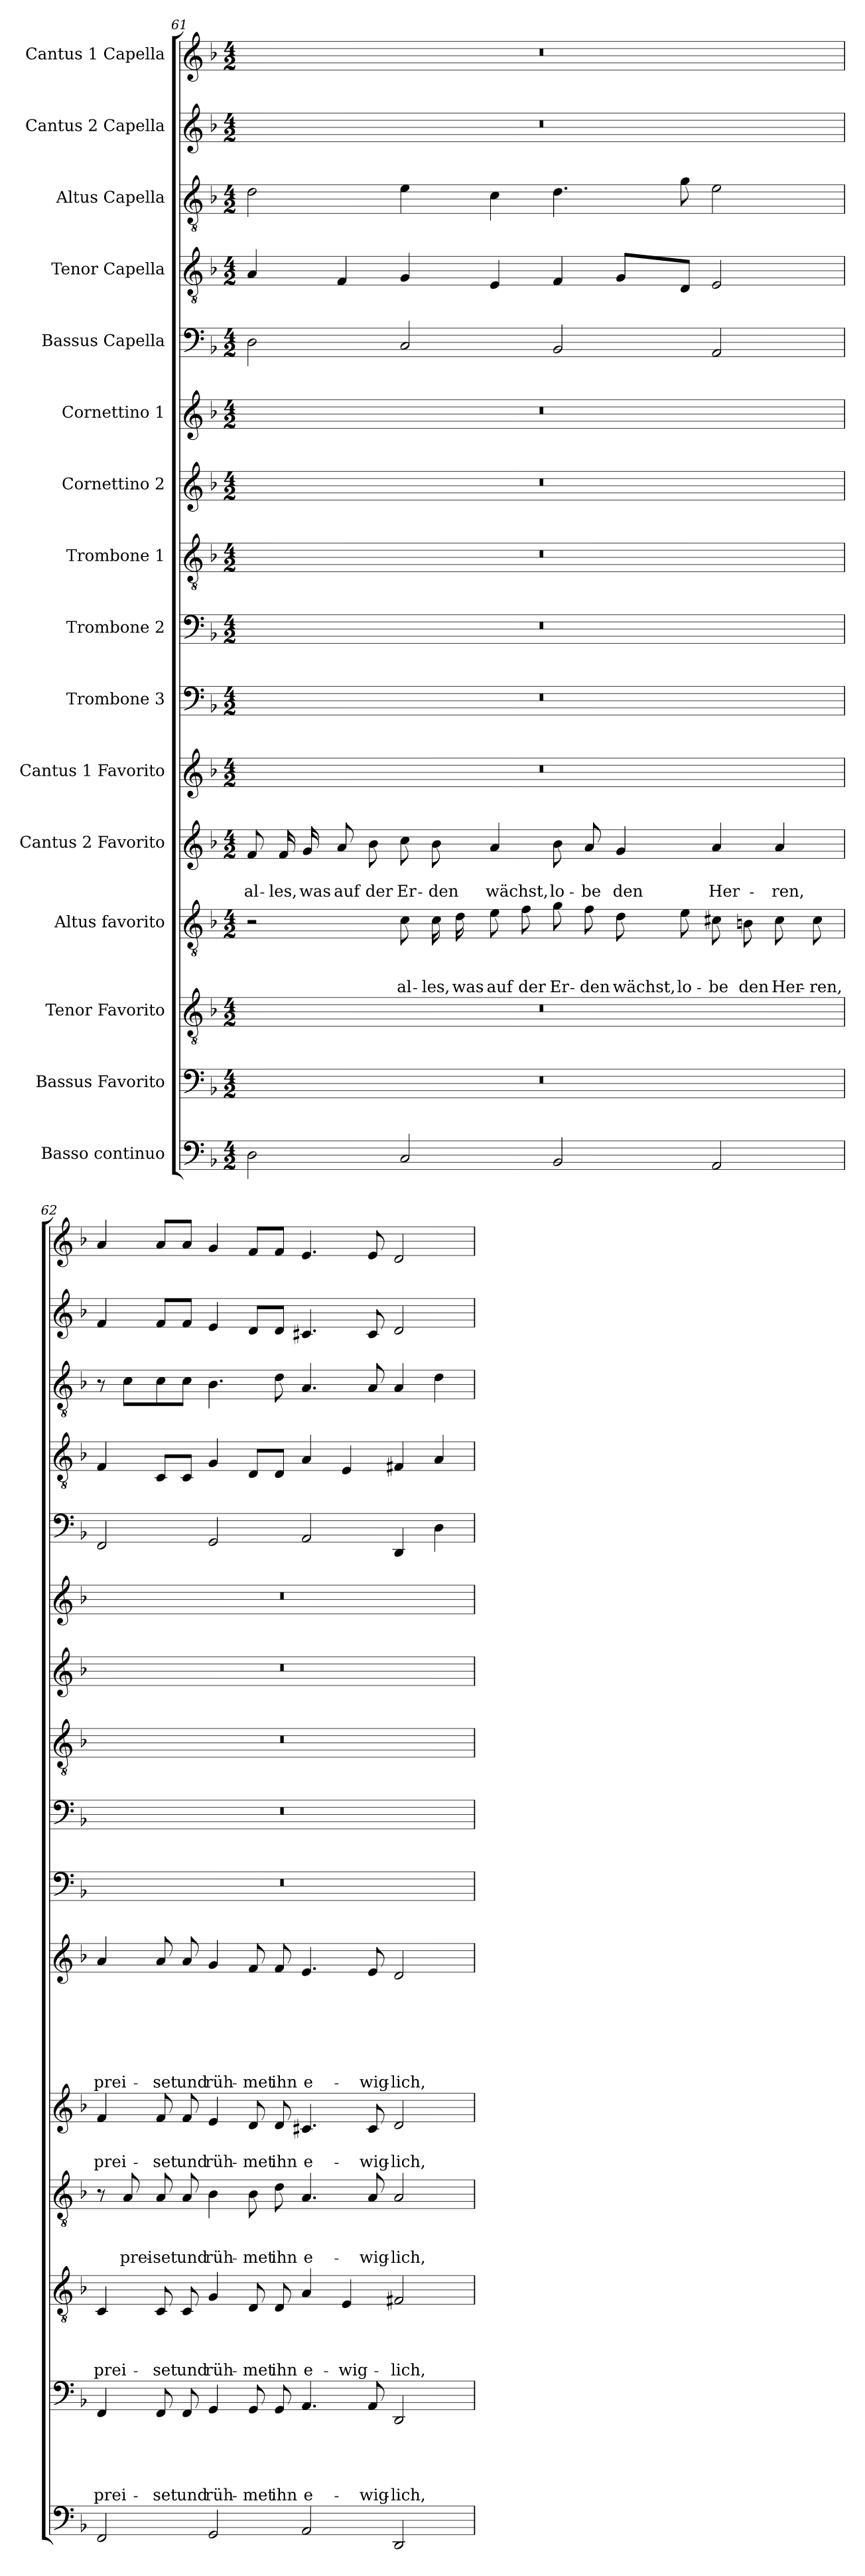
**kern	**kern	**text	**text	**text	**text	**text	**kern	**text	**text	**text	**text	**kern	**text	**text	**text	**kern	**text	**text	**kern	**text	**text	**text	**text	**text	**text	**text	**kern	**kern	**kern	**kern	**kern	**kern	**kern	**kern	**kern	**kern
*part16	*part15	*part15	*part15	*part15	*part15	*part15	*part14	*part14	*part14	*part14	*part14	*part13	*part13	*part13	*part13	*part12	*part12	*part12	*part11	*part11	*part11	*part11	*part11	*part11	*part11	*part11	*part10	*part9	*part8	*part7	*part6	*part5	*part4	*part3	*part2	*part1
*staff16	*staff15	*staff15	*staff15	*staff15	*staff15	*staff15	*staff14	*staff14	*staff14	*staff14	*staff14	*staff13	*staff13	*staff13	*staff13	*staff12	*staff12	*staff12	*staff11	*staff11	*staff11	*staff11	*staff11	*staff11	*staff11	*staff11	*staff10	*staff9	*staff8	*staff7	*staff6	*staff5	*staff4	*staff3	*staff2	*staff1
*I"Basso continuo	*I"Bassus Favorito	*	*	*	*	*	*I"Tenor Favorito	*	*	*	*	*I"Altus favorito	*	*	*	*I"Cantus 2 Favorito	*	*	*I"Cantus 1 Favorito	*	*	*	*	*	*	*	*I"Trombone 3	*I"Trombone 2	*I"Trombone 1	*I"Cornettino 2	*I"Cornettino 1	*I"Bassus Capella	*I"Tenor Capella	*I"Altus Capella	*I"Cantus 2 Capella	*I"Cantus 1 Capella
*clefF4	*clefF4	*	*	*	*	*	*clefGv2	*	*	*	*	*clefGv2	*	*	*	*clefG2	*	*	*clefG2	*	*	*	*	*	*	*	*clefF4	*clefF4	*clefGv2	*clefG2	*clefG2	*clefF4	*clefGv2	*clefGv2	*clefG2	*clefG2
*k[b-]	*k[b-]	*	*	*	*	*	*k[b-]	*	*	*	*	*k[b-]	*	*	*	*k[b-]	*	*	*k[b-]	*	*	*	*	*	*	*	*k[b-]	*k[b-]	*k[b-]	*k[b-]	*k[b-]	*k[b-]	*k[b-]	*k[b-]	*k[b-]	*k[b-]
*F:	*F:	*	*	*	*	*	*F:	*	*	*	*	*F:	*	*	*	*F:	*	*	*F:	*	*	*	*	*	*	*	*F:	*F:	*F:	*F:	*F:	*F:	*F:	*F:	*F:	*F:
*M4/2	*M4/2	*	*	*	*	*	*M4/2	*	*	*	*	*M4/2	*	*	*	*M4/2	*	*	*M4/2	*	*	*	*	*	*	*	*M4/2	*M4/2	*M4/2	*M4/2	*M4/2	*M4/2	*M4/2	*M4/2	*M4/2	*M4/2
=61	=61	=61	=61	=61	=61	=61	=61	=61	=61	=61	=61	=61	=61	=61	=61	=61	=61	=61	=61	=61	=61	=61	=61	=61	=61	=61	=61	=61	=61	=61	=61	=61	=61	=61	=61	=61
!	!	!	!	!	!	!	!	!	!	!	!	!	!	!	!	!	!	!LO:LY:b	!	!	!	!	!	!	!	!	!	!	!	!	!	!	!	!	!	!
2D\	0r	.	.	.	.	.	0r	.	.	.	.	2r	.	.	.	8f/	.	al-	0r	.	.	.	.	.	.	.	0r	0r	0r	0r	0r	2D\	4A/	2d\	0r	0r
!	!	!	!	!	!	!	!	!	!	!	!	!	!	!	!	!	!	!LO:LY:b	!	!	!	!	!	!	!	!	!	!	!	!	!	!	!	!	!	!
.	.	.	.	.	.	.	.	.	.	.	.	.	.	.	.	16f/	.	-les,	.	.	.	.	.	.	.	.	.	.	.	.	.	.	.	.	.	.
!	!	!	!	!	!	!	!	!	!	!	!	!	!	!	!	!	!	!LO:LY:b	!	!	!	!	!	!	!	!	!	!	!	!	!	!	!	!	!	!
.	.	.	.	.	.	.	.	.	.	.	.	.	.	.	.	16g/	.	was	.	.	.	.	.	.	.	.	.	.	.	.	.	.	.	.	.	.
!	!	!	!	!	!	!	!	!	!	!	!	!	!	!	!	!	!	!LO:LY:b	!	!	!	!	!	!	!	!	!	!	!	!	!	!	!	!	!	!
.	.	.	.	.	.	.	.	.	.	.	.	.	.	.	.	8a/	.	auf	.	.	.	.	.	.	.	.	.	.	.	.	.	.	4F/	.	.	.
!	!	!	!	!	!	!	!	!	!	!	!	!	!	!	!	!	!	!LO:LY:b	!	!	!	!	!	!	!	!	!	!	!	!	!	!	!	!	!	!
.	.	.	.	.	.	.	.	.	.	.	.	.	.	.	.	8b-\	.	der	.	.	.	.	.	.	.	.	.	.	.	.	.	.	.	.	.	.
!	!	!	!	!	!	!	!	!	!	!	!	!	!	!	!LO:LY:b	!	!	!LO:LY:b	!	!	!	!	!	!	!	!	!	!	!	!	!	!	!	!	!	!
2C/	.	.	.	.	.	.	.	.	.	.	.	8c\	.	.	al-	8cc\	.	Er-	.	.	.	.	.	.	.	.	.	.	.	.	.	2C/	4G/	4e\	.	.
!	!	!	!	!	!	!	!	!	!	!	!	!	!	!	!LO:LY:b	!	!	!LO:LY:b	!	!	!	!	!	!	!	!	!	!	!	!	!	!	!	!	!	!
.	.	.	.	.	.	.	.	.	.	.	.	16c\	.	.	-les,	8b-\	.	-den	.	.	.	.	.	.	.	.	.	.	.	.	.	.	.	.	.	.
!	!	!	!	!	!	!	!	!	!	!	!	!	!	!	!LO:LY:b	!	!	!	!	!	!	!	!	!	!	!	!	!	!	!	!	!	!	!	!	!
.	.	.	.	.	.	.	.	.	.	.	.	16d\	.	.	was	.	.	.	.	.	.	.	.	.	.	.	.	.	.	.	.	.	.	.	.	.
!	!	!	!	!	!	!	!	!	!	!	!	!	!	!	!LO:LY:b	!	!	!LO:LY:b	!	!	!	!	!	!	!	!	!	!	!	!	!	!	!	!	!	!
.	.	.	.	.	.	.	.	.	.	.	.	8e\	.	.	auf	4a/	.	wächst,	.	.	.	.	.	.	.	.	.	.	.	.	.	.	4E/	4c\	.	.
!	!	!	!	!	!	!	!	!	!	!	!	!	!	!	!LO:LY:b	!	!	!	!	!	!	!	!	!	!	!	!	!	!	!	!	!	!	!	!	!
.	.	.	.	.	.	.	.	.	.	.	.	8f\	.	.	der	.	.	.	.	.	.	.	.	.	.	.	.	.	.	.	.	.	.	.	.	.
!	!	!	!	!	!	!	!	!	!	!	!	!	!	!	!LO:LY:b	!	!	!LO:LY:b	!	!	!	!	!	!	!	!	!	!	!	!	!	!	!	!	!	!
2BB-/	.	.	.	.	.	.	.	.	.	.	.	8g\	.	.	Er-	8b-\	.	lo-	.	.	.	.	.	.	.	.	.	.	.	.	.	2BB-/	4F/	4.d\	.	.
!	!	!	!	!	!	!	!	!	!	!	!	!	!	!	!LO:LY:b	!	!	!LO:LY:b	!	!	!	!	!	!	!	!	!	!	!	!	!	!	!	!	!	!
.	.	.	.	.	.	.	.	.	.	.	.	8f\	.	.	-den	8a/	.	-be	.	.	.	.	.	.	.	.	.	.	.	.	.	.	.	.	.	.
!	!	!	!	!	!	!	!	!	!	!	!	!	!	!	!LO:LY:b	!	!	!LO:LY:b	!	!	!	!	!	!	!	!	!	!	!	!	!	!	!	!	!	!
.	.	.	.	.	.	.	.	.	.	.	.	8d\	.	.	wächst,	4g/	.	den	.	.	.	.	.	.	.	.	.	.	.	.	.	.	8G/L	.	.	.
!	!	!	!	!	!	!	!	!	!	!	!	!	!	!	!LO:LY:b	!	!	!	!	!	!	!	!	!	!	!	!	!	!	!	!	!	!	!	!	!
.	.	.	.	.	.	.	.	.	.	.	.	8e\	.	.	lo-	.	.	.	.	.	.	.	.	.	.	.	.	.	.	.	.	.	8D/J	8g\	.	.
!	!	!	!	!	!	!	!	!	!	!	!	!	!	!	!LO:LY:b	!	!	!LO:LY:b	!	!	!	!	!	!	!	!	!	!	!	!	!	!	!	!	!	!
2AA/	.	.	.	.	.	.	.	.	.	.	.	8c#X\	.	.	-be	4a/	.	Her-	.	.	.	.	.	.	.	.	.	.	.	.	.	2AA/	2E/	2e\	.	.
!	!	!	!	!	!	!	!	!	!	!	!	!	!	!	!LO:LY:b	!	!	!	!	!	!	!	!	!	!	!	!	!	!	!	!	!	!	!	!	!
.	.	.	.	.	.	.	.	.	.	.	.	8Bn\	.	.	den	.	.	.	.	.	.	.	.	.	.	.	.	.	.	.	.	.	.	.	.	.
!	!	!	!	!	!	!	!	!	!	!	!	!	!	!	!LO:LY:b	!	!	!LO:LY:b	!	!	!	!	!	!	!	!	!	!	!	!	!	!	!	!	!	!
.	.	.	.	.	.	.	.	.	.	.	.	8c#\	.	.	Her-	4a/	.	-ren,	.	.	.	.	.	.	.	.	.	.	.	.	.	.	.	.	.	.
!	!	!	!	!	!	!	!	!	!	!	!	!	!	!	!LO:LY:b	!	!	!	!	!	!	!	!	!	!	!	!	!	!	!	!	!	!	!	!	!
.	.	.	.	.	.	.	.	.	.	.	.	8c#\	.	.	-ren,	.	.	.	.	.	.	.	.	.	.	.	.	.	.	.	.	.	.	.	.	.
!!LO:PB:g=z
=62	=62	=62	=62	=62	=62	=62	=62	=62	=62	=62	=62	=62	=62	=62	=62	=62	=62	=62	=62	=62	=62	=62	=62	=62	=62	=62	=62	=62	=62	=62	=62	=62	=62	=62	=62	=62
!	!	!	!	!	!	!LO:LY:b	!	!	!	!	!LO:LY:b	!	!	!	!	!	!	!LO:LY:b	!	!	!	!	!	!	!	!LO:LY:b	!	!	!	!	!	!	!	!	!	!
2FF/	4FF/	.	.	.	.	prei-	4C/	.	.	.	prei-	8r	.	.	.	4f/	.	prei-	4a/	.	.	.	.	.	.	prei-	0r	0r	0r	0r	0r	2FF/	4F/	8r	4f/	4a/
!	!	!	!	!	!	!	!	!	!	!	!	!	!	!	!LO:LY:b	!	!	!	!	!	!	!	!	!	!	!	!	!	!	!	!	!	!	!	!	!
.	.	.	.	.	.	.	.	.	.	.	.	8A/	.	.	prei-	.	.	.	.	.	.	.	.	.	.	.	.	.	.	.	.	.	.	8c\L	.	.
!	!	!	!	!	!	!LO:LY:b	!	!	!	!	!LO:LY:b	!	!	!	!LO:LY:b	!	!	!LO:LY:b	!	!	!	!	!	!	!	!LO:LY:b	!	!	!	!	!	!	!	!	!	!
.	8FF/	.	.	.	.	-set	8C/	.	.	.	-set	8A/	.	.	-set	8f/	.	-set	8a/	.	.	.	.	.	.	-set	.	.	.	.	.	.	8C/L	8c\	8f/L	8a/L
!	!	!	!	!	!	!LO:LY:b	!	!	!	!	!LO:LY:b	!	!	!	!LO:LY:b	!	!	!LO:LY:b	!	!	!	!	!	!	!	!LO:LY:b	!	!	!	!	!	!	!	!	!	!
.	8FF/	.	.	.	.	und	8C/	.	.	.	und	8A/	.	.	und	8f/	.	und	8a/	.	.	.	.	.	.	und	.	.	.	.	.	.	8C/J	8c\J	8f/J	8a/J
!	!	!	!	!	!	!LO:LY:b	!	!	!	!	!LO:LY:b	!	!	!	!LO:LY:b	!	!	!LO:LY:b	!	!	!	!	!	!	!	!LO:LY:b	!	!	!	!	!	!	!	!	!	!
2GG/	4GG/	.	.	.	.	rüh-	4G/	.	.	.	rüh-	4B-\	.	.	rüh-	4e/	.	rüh-	4g/	.	.	.	.	.	.	rüh-	.	.	.	.	.	2GG/	4G/	4.B-\	4e/	4g/
!	!	!	!	!	!	!LO:LY:b	!	!	!	!	!LO:LY:b	!	!	!	!LO:LY:b	!	!	!LO:LY:b	!	!	!	!	!	!	!	!LO:LY:b	!	!	!	!	!	!	!	!	!	!
.	8GG/	.	.	.	.	-met	8D/	.	.	.	-met	8B-\	.	.	-met	8d/	.	-met	8f/	.	.	.	.	.	.	-met	.	.	.	.	.	.	8D/L	.	8d/L	8f/L
!	!	!	!	!	!	!LO:LY:b	!	!	!	!	!LO:LY:b	!	!	!	!LO:LY:b	!	!	!LO:LY:b	!	!	!	!	!	!	!	!LO:LY:b	!	!	!	!	!	!	!	!	!	!
.	8GG/	.	.	.	.	ihn	8D/	.	.	.	ihn	8d\	.	.	ihn	8d/	.	ihn	8f/	.	.	.	.	.	.	ihn	.	.	.	.	.	.	8D/J	8d\	8d/J	8f/J
!	!	!	!	!	!	!LO:LY:b	!	!	!	!	!LO:LY:b	!	!	!	!LO:LY:b	!	!	!LO:LY:b	!	!	!	!	!	!	!	!LO:LY:b	!	!	!	!	!	!	!	!	!	!
2AA/	4.AA/	.	.	.	.	e-	4A/	.	.	.	e-	4.A/	.	.	e-	4.c#X/	.	e-	4.e/	.	.	.	.	.	.	e-	.	.	.	.	.	2AA/	4A/	4.A/	4.c#X/	4.e/
!	!	!	!	!	!	!	!	!	!	!	!LO:LY:b	!	!	!	!	!	!	!	!	!	!	!	!	!	!	!	!	!	!	!	!	!	!	!	!	!
.	.	.	.	.	.	.	4E/	.	.	.	-wig-	.	.	.	.	.	.	.	.	.	.	.	.	.	.	.	.	.	.	.	.	.	4E/	.	.	.
!	!	!	!	!	!	!LO:LY:b	!	!	!	!	!	!	!	!	!LO:LY:b	!	!	!LO:LY:b	!	!	!	!	!	!	!	!LO:LY:b	!	!	!	!	!	!	!	!	!	!
.	8AA/	.	.	.	.	-wig-	.	.	.	.	.	8A/	.	.	-wig-	8c#/	.	-wig-	8e/	.	.	.	.	.	.	-wig-	.	.	.	.	.	.	.	8A/	8c#/	8e/
!	!	!	!	!	!	!LO:LY:b	!	!	!	!	!LO:LY:b	!	!	!	!LO:LY:b	!	!	!LO:LY:b	!	!	!	!	!	!	!	!LO:LY:b	!	!	!	!	!	!	!	!	!	!
2DD/	2DD/	.	.	.	.	-lich,	2F#X/	.	.	.	-lich,	2A/	.	.	-lich,	2d/	.	-lich,	2d/	.	.	.	.	.	.	-lich,	.	.	.	.	.	4DD/	4F#X/	4A/	2d/	2d/
.	.	.	.	.	.	.	.	.	.	.	.	.	.	.	.	.	.	.	.	.	.	.	.	.	.	.	.	.	.	.	.	4D\	4A/	4d\	.	.
=	=	=	=	=	=	=	=	=	=	=	=	=	=	=	=	=	=	=	=	=	=	=	=	=	=	=	=	=	=	=	=	=	=	=	=	=
*-	*-	*-	*-	*-	*-	*-	*-	*-	*-	*-	*-	*-	*-	*-	*-	*-	*-	*-	*-	*-	*-	*-	*-	*-	*-	*-	*-	*-	*-	*-	*-	*-	*-	*-	*-	*-
